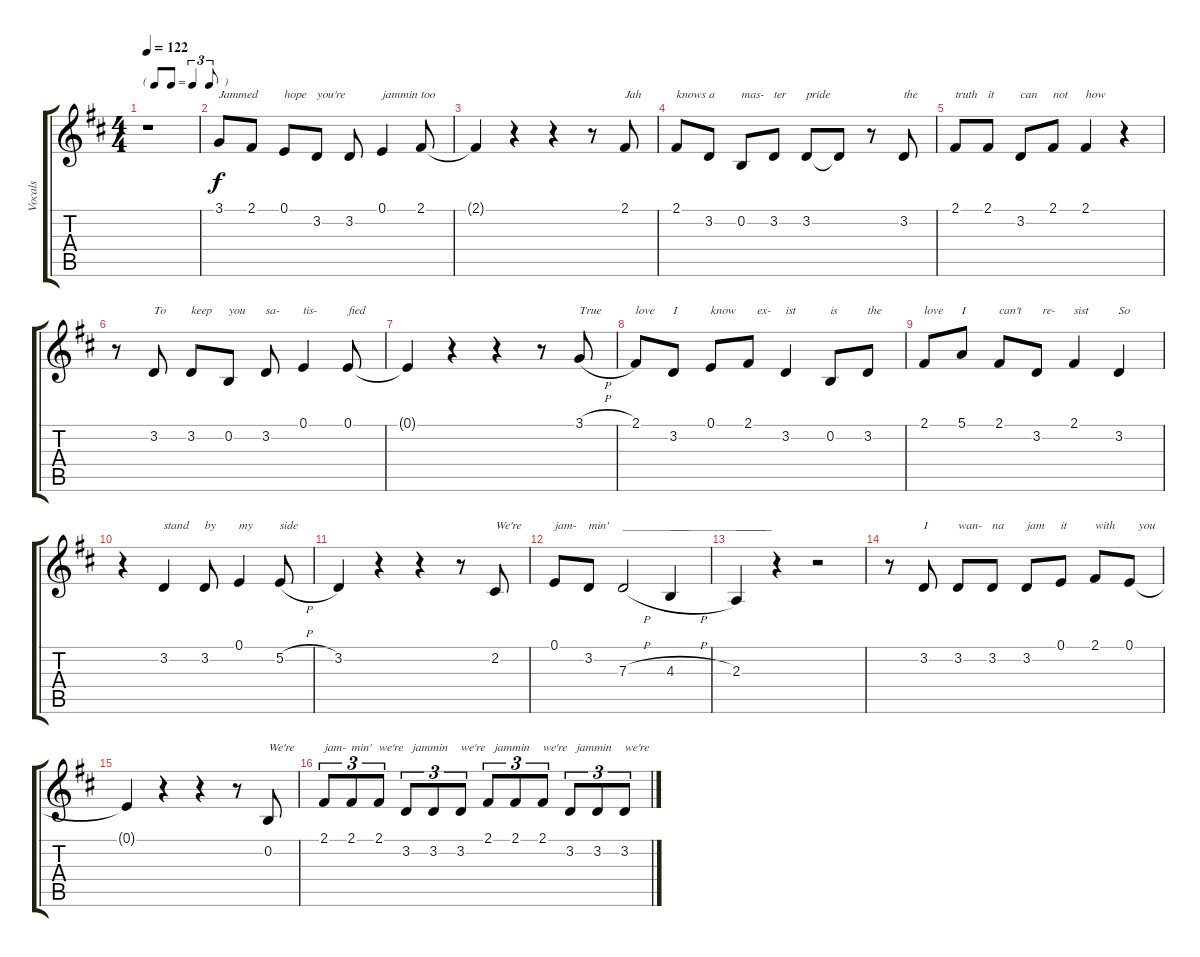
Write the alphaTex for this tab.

\track ("Vocals" "Vocals") {instrument violin}
\staff {score tabs}
\tuning (E4 B3 G3 D3 A2 E2) {hide}
\ts (4 4)
\tf triplet8th
\tempo 122
\clef g2
\ks d
r.1{dy f} |
3.1.8{txt "Jammed"} 2.1.8 0.1.8{txt "hope"} 3.2.8{txt "you're"} 3.2.8 0.1.4{txt "jammin"} 2.1.8{txt "too"} |
2.1{t}.4 r.4 r.4 r.8 2.1.8{txt "Jah"} |
2.1.8{txt "knows"} 3.2.8{txt "a"} 0.2.8{txt "mas-"} 3.2.8{txt "ter"} 3.2.8{txt "pride"} 3.2{t}.8 r.8 3.2.8{txt "the"} |
2.1.8{txt "truth"} 2.1.8{txt "it"} 3.2.8{txt "can"} 2.1.8{txt "not"} 2.1.4{txt "how"} r.4 |
r.8 3.2.8{txt "To"} 3.2.8{txt "keep"} 0.2.8{txt "you"} 3.2.8{txt "sa-"} 0.1.4{txt "tis-"} 0.1.8{txt "fied"} |
0.1{t}.4 r.4 r.4 r.8 3.1{h}.8{txt "True"} |
2.1.8{txt "love"} 3.2.8{txt "I"} 0.1.8{txt "know"} 2.1.8{txt "   ex-"} 3.2.4{txt "ist"} 0.2.8{txt "is"} 3.2.8{txt "the"} |
2.1.8{txt "love"} 5.1.8{txt "I"} 2.1.8{txt "can't"} 3.2.8{txt "  re-"} 2.1.4{txt "sist"} 3.2.4{txt "So"} |
r.4 3.2.4{txt "stand"} 3.2.8{txt "by"} 0.1.4{txt "my"} 5.2{h}.8{txt "side"} |
3.2.4 r.4 r.4 r.8 2.2.8{txt "We're"} |
0.1.8{txt "jam-"} 3.2.8{txt "min'"} 7.3{h}.2{txt "___________"} 4.3{h}.4{txt "________________"} |
2.3.4{txt "______"} r.4 r.2 |
r.8 3.2.8{txt "I"} 3.2.8{txt "wan-"} 3.2.8{txt "na"} 3.2.8{txt "jam"} 0.1.8{txt "it"} 2.1.8{txt "with"} 0.1.8{txt "   you"} |
0.1{t}.4 r.4 r.4 r.8 0.2.8{txt "We're"} |
2.1.8{tu (3 2) txt "jam-"} 2.1.8{tu (3 2) txt "min'"} 2.1.8{tu (3 2) txt "we're"} 3.2.8{tu (3 2) txt "  jammin"} 3.2.8{tu (3 2)} 3.2.8{tu (3 2) txt "we're"} 2.1.8{tu (3 2) txt "  jammin"} 2.1.8{tu (3 2)} 2.1.8{tu (3 2) txt "we're"} 3.2.8{tu (3 2) txt "  jammin"} 3.2.8{tu (3 2)} 3.2.8{tu (3 2) txt "we're"}
